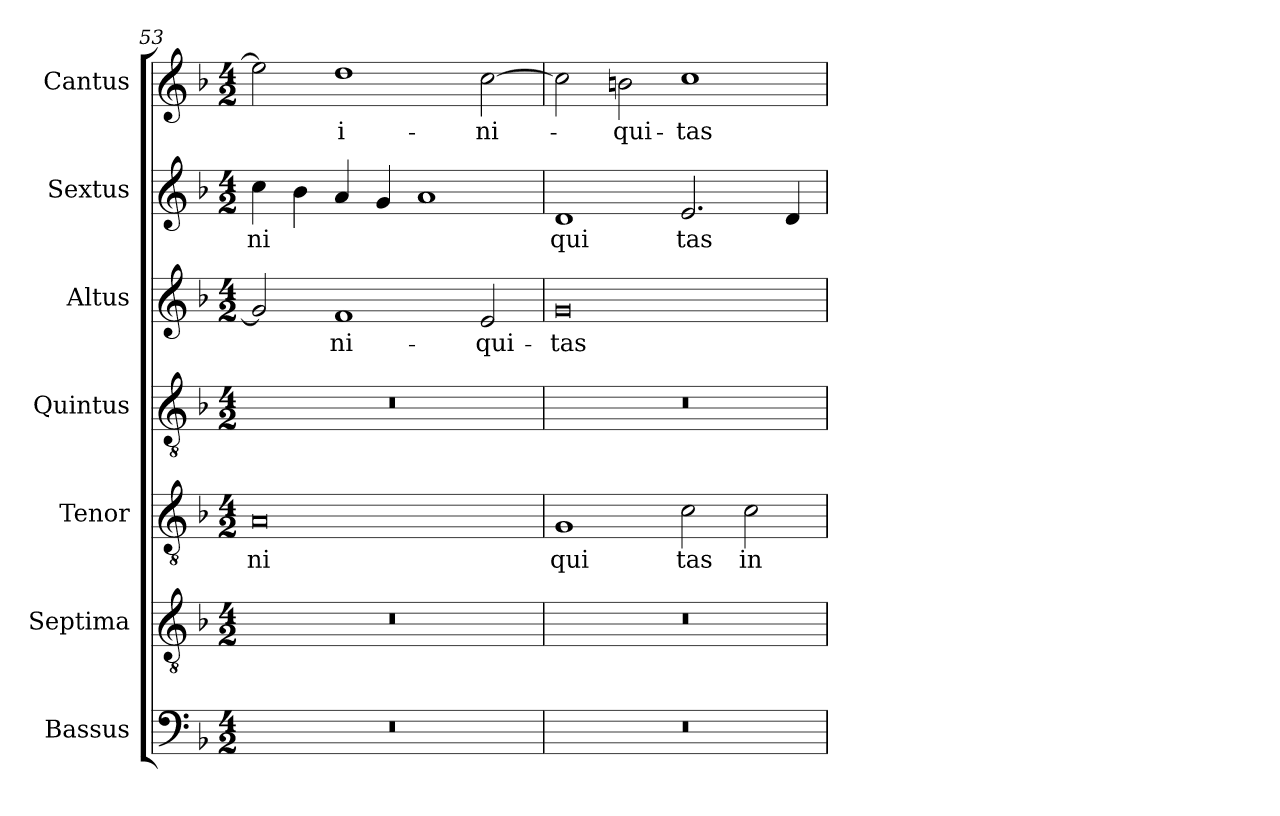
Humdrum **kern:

**kern	**kern	**kern	**text	**kern	**kern	**text	**kern	**text	**kern	**text
*part7	*part6	*part5	*part5	*part4	*part3	*part3	*part2	*part2	*part1	*part1
*staff7	*staff6	*staff5	*staff5	*staff4	*staff3	*staff3	*staff2	*staff2	*staff1	*staff1
*I"Bassus	*I"Septima	*I"Tenor	*	*I"Quintus	*I"Altus	*	*I"Sextus	*	*I"Cantus	*
!!LO:PB:g=z
*clefF4	*clefGv2	*clefGv2	*	*clefGv2	*clefG2	*	*clefG2	*	*clefG2	*
*k[b-]	*k[b-]	*k[b-]	*	*k[b-]	*k[b-]	*	*k[b-]	*	*k[b-]	*
*F:	*F:	*F:	*	*F:	*F:	*	*F:	*	*F:	*
*M4/2	*M4/2	*M4/2	*	*M4/2	*M4/2	*	*M4/2	*	*M4/2	*
=53	=53	=53	=53	=53	=53	=53	=53	=53	=53	=53
!	!	!	!LO:LY:b:cj	!	!	!	!	!LO:LY:b:cj	!	!
0r	0r	0A	-ni	0r	2g/]	.	4cc\	ni	2ee\]	.
.	.	.	.	.	.	.	4b-\	.	.	.
!	!	!	!	!	!	!LO:LY:b:cj	!	!	!	!LO:LY:b:cj
.	.	.	.	.	1f	ni-	4a/	.	1dd	i-
.	.	.	.	.	.	.	4g/	.	.	.
.	.	.	.	.	.	.	1a	.	.	.
!	!	!	!	!	!	!LO:LY:b:cj	!	!	!	!LO:LY:b:cj
.	.	.	.	.	2e/	-qui-	.	.	[>2cc\	-ni-
=54	=54	=54	=54	=54	=54	=54	=54	=54	=54	=54
!	!	!	!LO:LY:b:cj	!	!	!LO:LY:b:cj	!	!LO:LY:b:cj	!	!
0r	0r	1G	qui	0r	0g	-tas	1d	qui	2cc\]	.
!	!	!	!	!	!	!	!	!	!	!LO:LY:b:cj
.	.	.	.	.	.	.	.	.	2bn\	-qui-
!	!	!	!LO:LY:b:cj	!	!	!	!	!LO:LY:b	!	!LO:LY:b:cj
.	.	2c\	tas	.	.	.	2.e/	tas	1cc	-tas
!	!	!	!LO:LY:b:cj	!	!	!	!	!	!	!
.	.	2c\	in	.	.	.	.	.	.	.
.	.	.	.	.	.	.	4d/	.	.	.
=	=	=	=	=	=	=	=	=	=	=
*-	*-	*-	*-	*-	*-	*-	*-	*-	*-	*-
